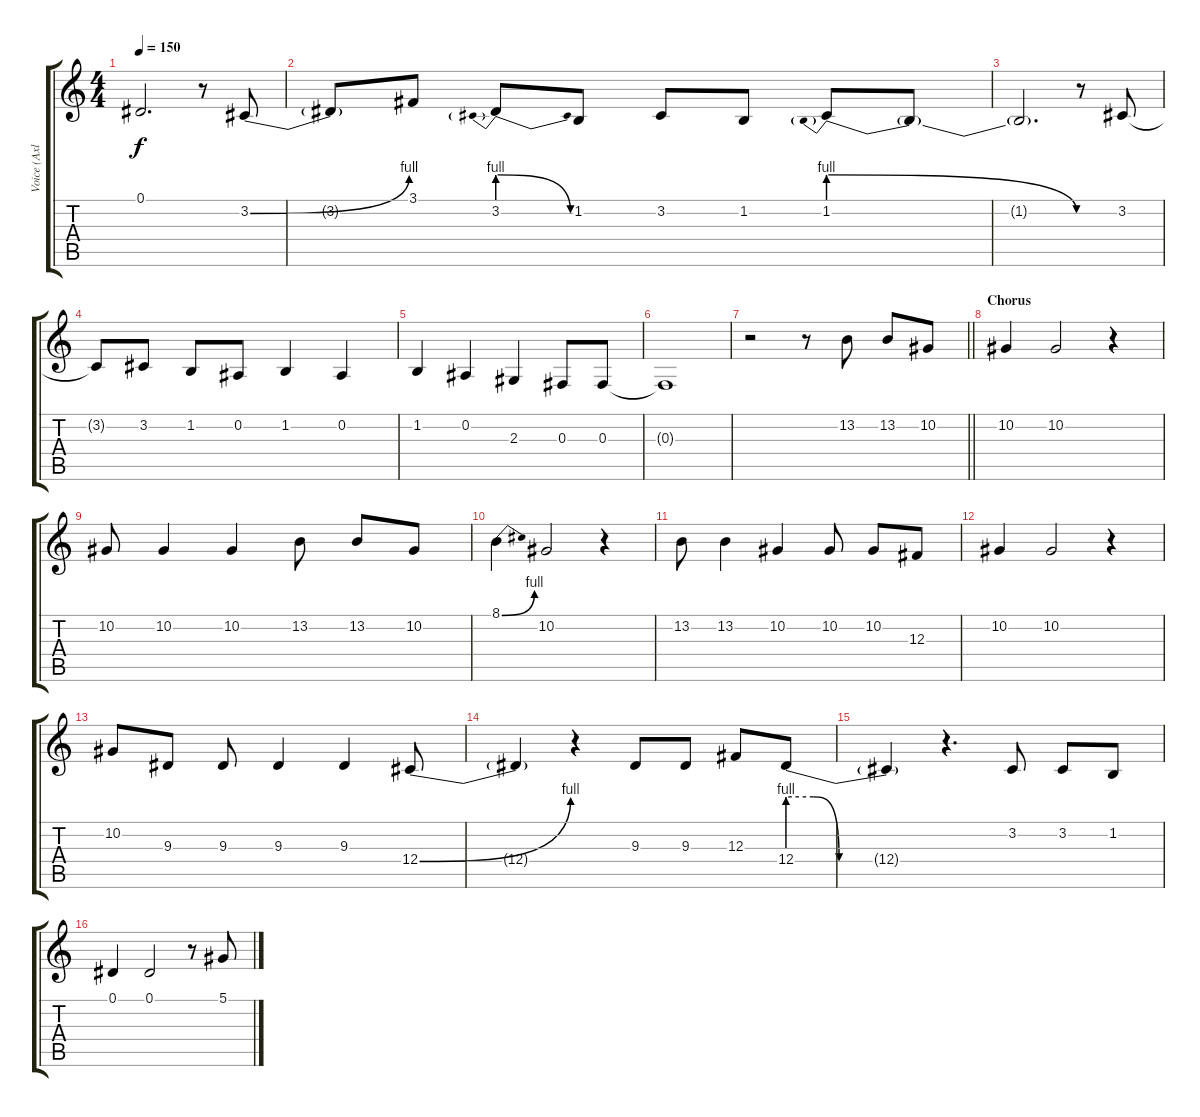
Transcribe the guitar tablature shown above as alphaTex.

\track ("Voice (Axl)" "Voice (Axl") {instrument lead2sawtooth}
\staff {score tabs}
\tuning (Eb4 Bb3 Gb3 Db3 Ab2 Eb2) {hide}
\ts (4 4)
\tempo 150
\clef g2
\ks c
0.1{t}.2{d dy f} r.8 3.2{be (bend 0 0 60 4)}.8 |
3.2{t}.8 3.1.8 3.2{be (prebendrelease 0 4 60 0)}.8 1.2.8 3.2.8 1.2.8 1.2{be (prebendrelease 0 4 60 0)}.8 1.2{t}.8 |
1.2{t}.2{d} r.8 3.2.8 |
3.2{t}.8 3.2.8 1.2.8 0.2.8 1.2.4 0.2.4 |
1.2.4 0.2.4 2.3.4 0.3.8 0.3.8 |
0.3{t}.1 |
\barLineRight lightlight
r.2 r.8 13.2.8 13.2.8 10.2.8 |
\section ("" "Chorus")
10.2.4 10.2.2 r.4 |
10.2.8 10.2.4 10.2.4 13.2.8 13.2.8 10.2.8 |
8.1{be (bend 0 0 60 4)}.4 10.2.2 r.4 |
13.2.8 13.2.4 10.2.4 10.2.8 10.2.8 12.3.8 |
10.2.4 10.2.2 r.4 |
10.2.8 9.3.8 9.3.8 9.3.4 9.3.4 12.4{be (bend 0 0 60 4)}.8 |
12.4{t}.4 r.4 9.3.8 9.3.8 12.3.8 12.4{be (custom 0 4 10 4 20 0 40 0 60 0)}.8 |
12.4{t}.4 r.4{d} 3.2.8 3.2.8 1.2.8 |
0.1.4 0.1.2 r.8 5.1.8
